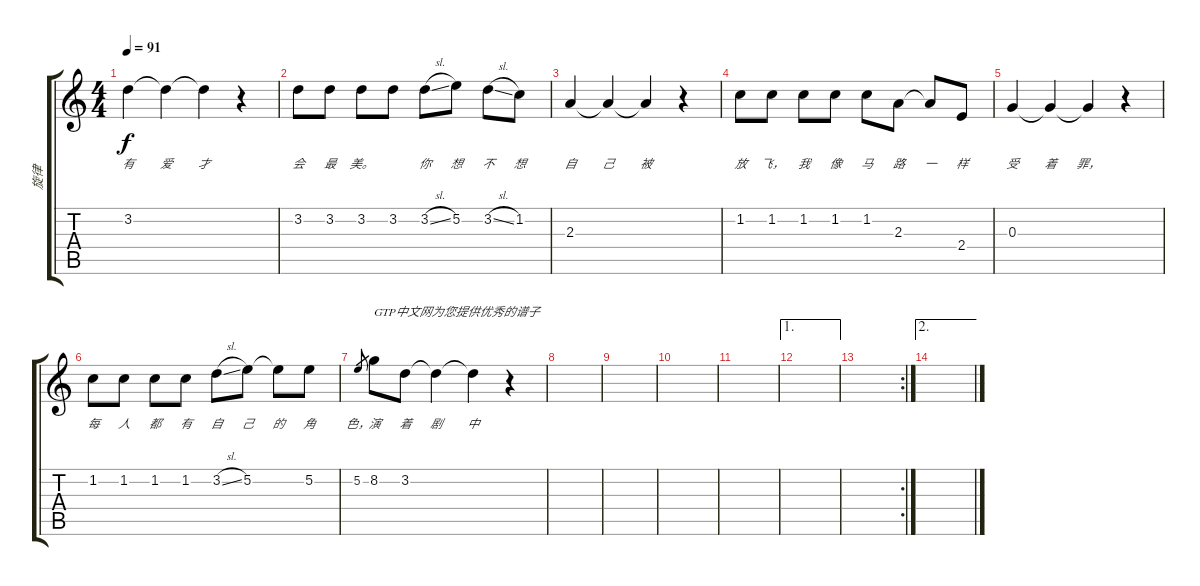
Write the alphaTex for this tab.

\track ("旋律" "旋律") {instrument electricguitarclean}
\staff {score tabs}
\tuning (E4 B3 G3 D3 A2 E2) {hide}
\ts (4 4)
\tempo 91
\clef g2
\ks c
3.2.4{lyrics (0 "有") lyrics (1 "") lyrics (2 "") lyrics (3 "") lyrics (4 "") dy f} 3.2{t}.4{lyrics (0 "爱") lyrics (1 "") lyrics (2 "") lyrics (3 "") lyrics (4 "")} 3.2{t}.4{lyrics (0 "才") lyrics (1 "") lyrics (2 "") lyrics (3 "") lyrics (4 "")} r.4 |
3.2.8{lyrics (0 "会") lyrics (1 "") lyrics (2 "") lyrics (3 "") lyrics (4 "")} 3.2.8{lyrics (0 "最") lyrics (1 "") lyrics (2 "") lyrics (3 "") lyrics (4 "")} 3.2.8{lyrics (0 "美。") lyrics (1 "") lyrics (2 "") lyrics (3 "") lyrics (4 "")} 3.2.8{lyrics (0 "") lyrics (1 "") lyrics (2 "") lyrics (3 "") lyrics (4 "")} 3.2{sl}.8{lyrics (0 "你") lyrics (1 "") lyrics (2 "") lyrics (3 "") lyrics (4 "")} 5.2.8{lyrics (0 "想") lyrics (1 "") lyrics (2 "") lyrics (3 "") lyrics (4 "")} 3.2{sl}.8{lyrics (0 "不") lyrics (1 "") lyrics (2 "") lyrics (3 "") lyrics (4 "")} 1.2.8{lyrics (0 "想") lyrics (1 "") lyrics (2 "") lyrics (3 "") lyrics (4 "")} |
2.3.4{lyrics (0 "自") lyrics (1 "") lyrics (2 "") lyrics (3 "") lyrics (4 "")} 2.3{t}.4{lyrics (0 "己") lyrics (1 "") lyrics (2 "") lyrics (3 "") lyrics (4 "")} 2.3{t}.4{lyrics (0 "被") lyrics (1 "") lyrics (2 "") lyrics (3 "") lyrics (4 "")} r.4 |
1.2.8{lyrics (0 "放") lyrics (1 "") lyrics (2 "") lyrics (3 "") lyrics (4 "")} 1.2.8{lyrics (0 "飞，") lyrics (1 "") lyrics (2 "") lyrics (3 "") lyrics (4 "")} 1.2.8{lyrics (0 "我") lyrics (1 "") lyrics (2 "") lyrics (3 "") lyrics (4 "")} 1.2.8{lyrics (0 "像") lyrics (1 "") lyrics (2 "") lyrics (3 "") lyrics (4 "")} 1.2.8{lyrics (0 "马") lyrics (1 "") lyrics (2 "") lyrics (3 "") lyrics (4 "")} 2.3.8{lyrics (0 "路") lyrics (1 "") lyrics (2 "") lyrics (3 "") lyrics (4 "")} 2.3{t}.8{lyrics (0 "一") lyrics (1 "") lyrics (2 "") lyrics (3 "") lyrics (4 "")} 2.4.8{lyrics (0 "样") lyrics (1 "") lyrics (2 "") lyrics (3 "") lyrics (4 "")} |
0.3.4{lyrics (0 "受") lyrics (1 "") lyrics (2 "") lyrics (3 "") lyrics (4 "")} 0.3{t}.4{lyrics (0 "着") lyrics (1 "") lyrics (2 "") lyrics (3 "") lyrics (4 "")} 0.3{t}.4{lyrics (0 "罪，") lyrics (1 "") lyrics (2 "") lyrics (3 "") lyrics (4 "")} r.4 |
1.2.8{lyrics (0 "每") lyrics (1 "") lyrics (2 "") lyrics (3 "") lyrics (4 "")} 1.2.8{lyrics (0 "人") lyrics (1 "") lyrics (2 "") lyrics (3 "") lyrics (4 "")} 1.2.8{lyrics (0 "都") lyrics (1 "") lyrics (2 "") lyrics (3 "") lyrics (4 "")} 1.2.8{lyrics (0 "有") lyrics (1 "") lyrics (2 "") lyrics (3 "") lyrics (4 "")} 3.2{sl}.8{lyrics (0 "自") lyrics (1 "") lyrics (2 "") lyrics (3 "") lyrics (4 "")} 5.2.8{lyrics (0 "己") lyrics (1 "") lyrics (2 "") lyrics (3 "") lyrics (4 "")} 5.2{t}.8{lyrics (0 "的") lyrics (1 "") lyrics (2 "") lyrics (3 "") lyrics (4 "")} 5.2.8{lyrics (0 "角") lyrics (1 "") lyrics (2 "") lyrics (3 "") lyrics (4 "")} |
5.2.8{lyrics (0 "色，") lyrics (1 "") lyrics (2 "") lyrics (3 "") lyrics (4 "") gr} 8.2.8{txt "GTP中文网为您提供优秀的谱子" lyrics (0 "演") lyrics (1 "") lyrics (2 "") lyrics (3 "") lyrics (4 "")} 3.2.8{lyrics (0 "着") lyrics (1 "") lyrics (2 "") lyrics (3 "") lyrics (4 "")} 3.2{t}.4{lyrics (0 "剧") lyrics (1 "") lyrics (2 "") lyrics (3 "") lyrics (4 "")} 3.2{t}.4{lyrics (0 "中") lyrics (1 "") lyrics (2 "") lyrics (3 "") lyrics (4 "")} r.4 |
|
|
|
|
\ae 1
|
\rc 2
|
\ae 2
